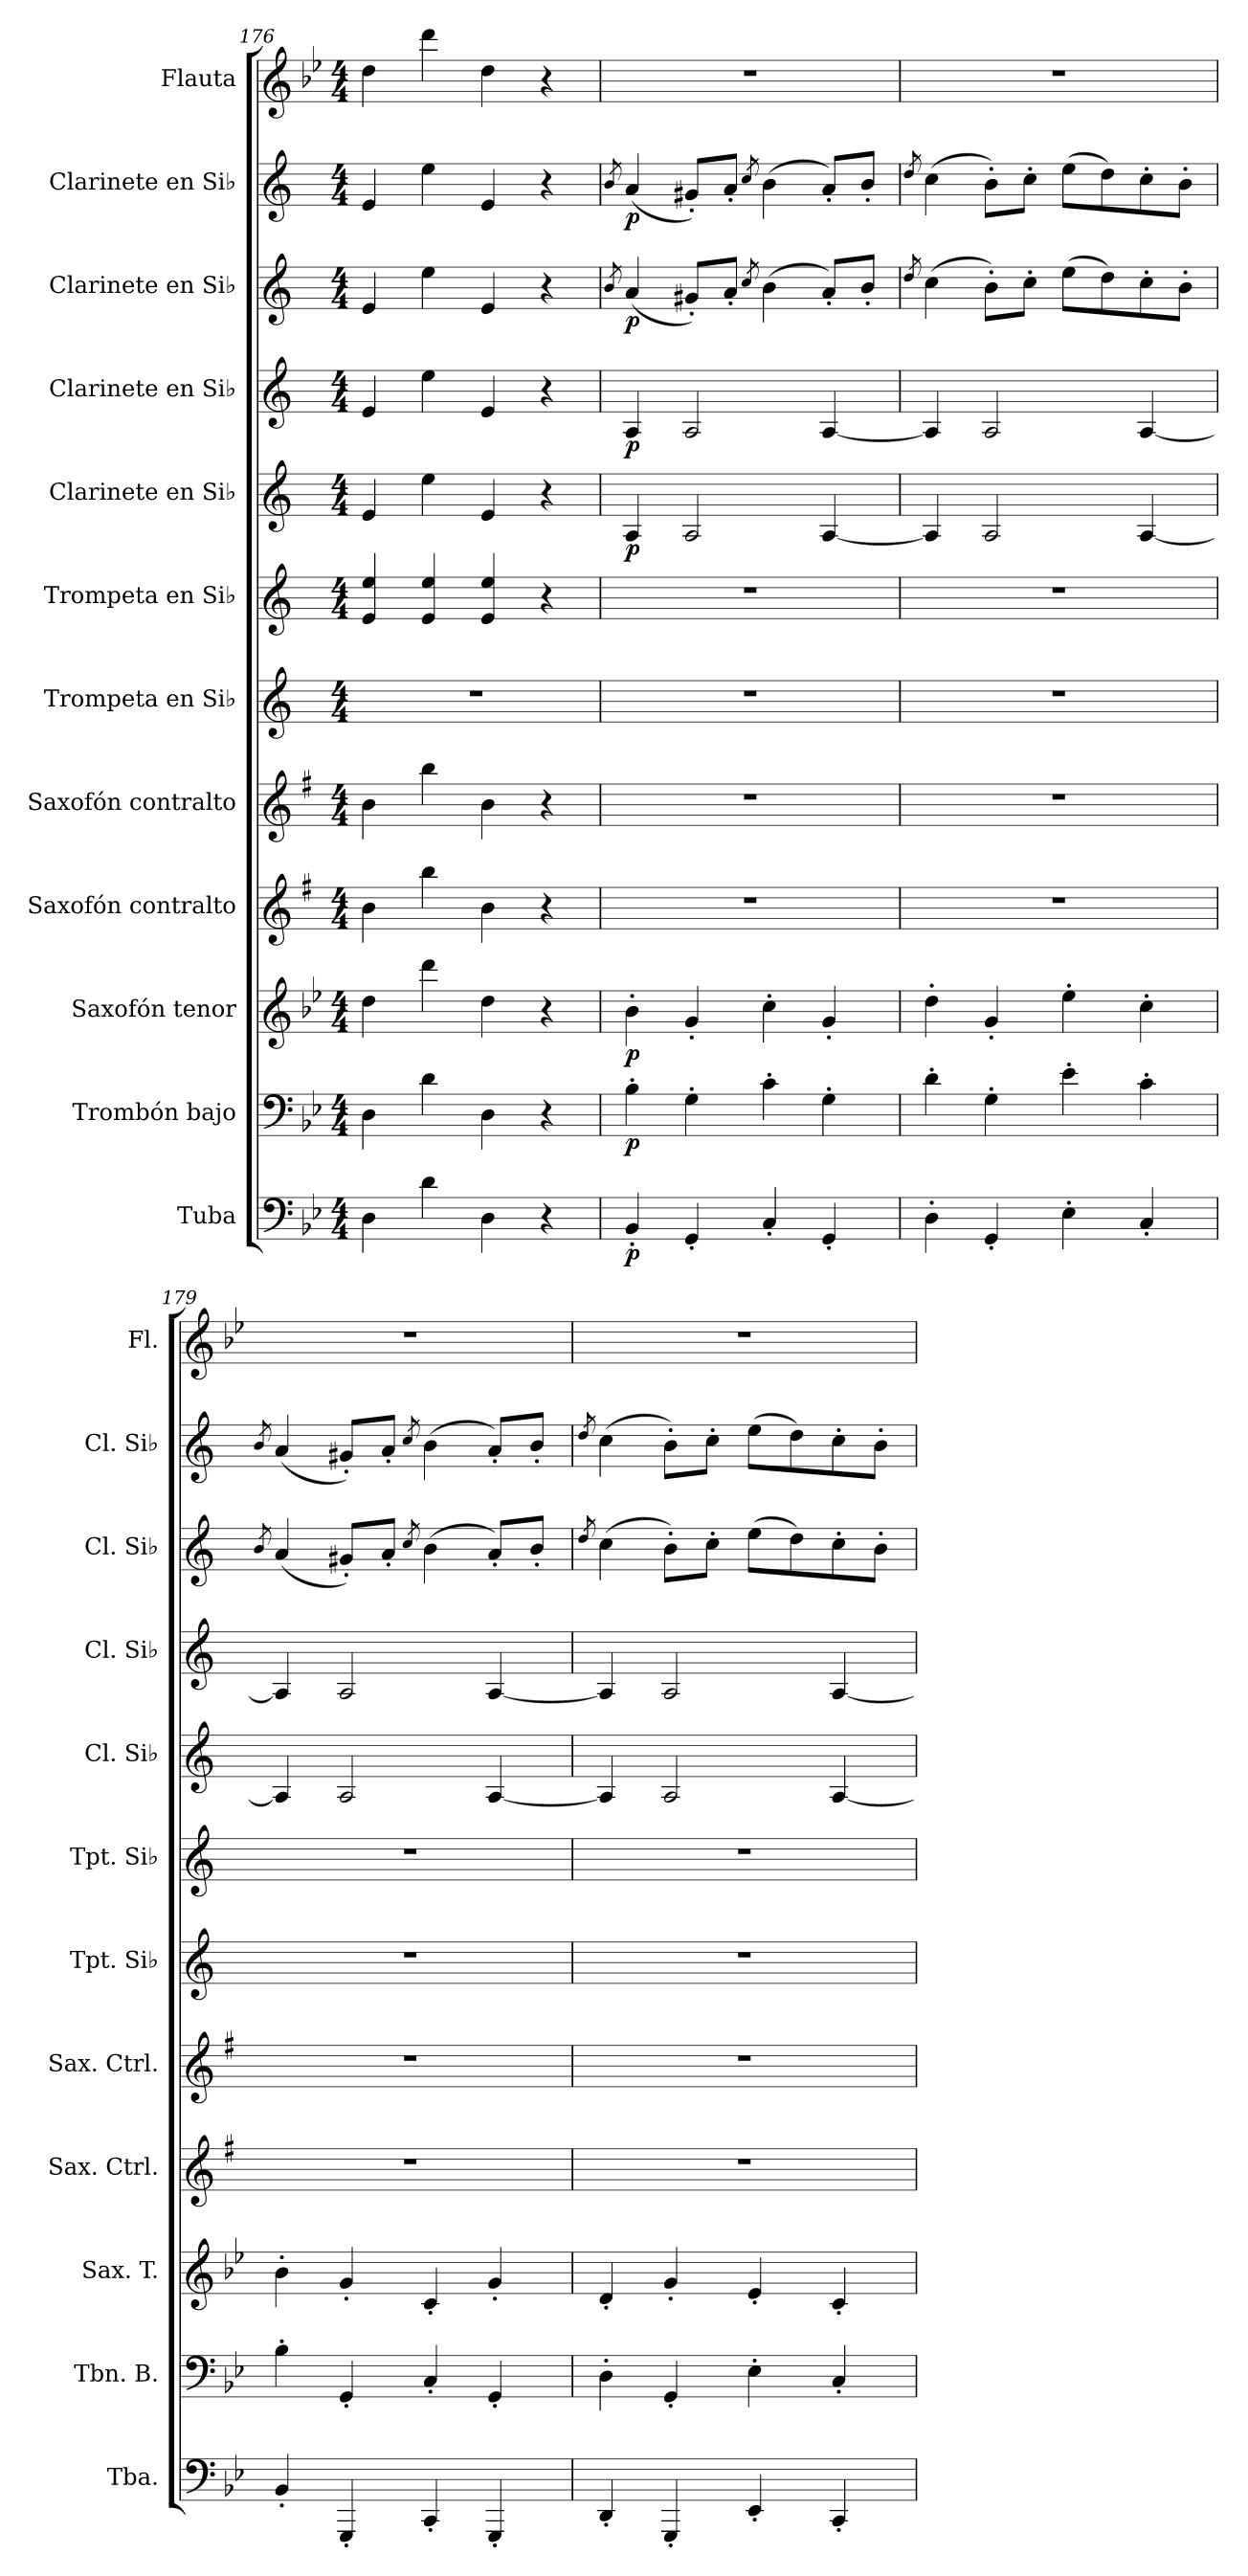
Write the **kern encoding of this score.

**kern	**dynam	**kern	**dynam	**kern	**dynam	**kern	**kern	**kern	**kern	**kern	**dynam	**kern	**dynam	**kern	**dynam	**kern	**dynam	**kern
*part12	*part12	*part11	*part11	*part10	*part10	*part9	*part8	*part7	*part6	*part5	*part5	*part4	*part4	*part3	*part3	*part2	*part2	*part1
*staff12	*staff12	*staff11	*staff11	*staff10	*staff10	*staff9	*staff8	*staff7	*staff6	*staff5	*staff5	*staff4	*staff4	*staff3	*staff3	*staff2	*staff2	*staff1
*I"Tuba	*	*I"Trombón bajo	*	*I"Saxofón tenor	*	*I"Saxofón contralto	*I"Saxofón contralto	*I"Trompeta en Si♭	*I"Trompeta en Si♭	*I"Clarinete en Si♭	*	*I"Clarinete en Si♭	*	*I"Clarinete en Si♭	*	*I"Clarinete en Si♭	*	*I"Flauta
*I'Tba.	*	*I'Tbn. B.	*	*I'Sax. T.	*	*I'Sax. Ctrl.	*I'Sax. Ctrl.	*I'Tpt. Si♭	*I'Tpt. Si♭	*I'Cl. Si♭	*	*I'Cl. Si♭	*	*I'Cl. Si♭	*	*I'Cl. Si♭	*	*I'Fl.
*clefF4	*	*clefF4	*	*clefG2	*	*clefG2	*clefG2	*clefG2	*clefG2	*clefG2	*	*clefG2	*	*clefG2	*	*clefG2	*	*clefG2
*	*	*	*	*ITrd8c14	*	*ITrd5c9	*ITrd5c9	*ITrd1c2	*ITrd1c2	*ITrd1c2	*	*ITrd1c2	*	*ITrd1c2	*	*ITrd1c2	*	*
*k[b-e-]	*	*k[b-e-]	*	*k[b-e-]	*	*k[b-e-]	*k[b-e-]	*k[b-e-]	*k[b-e-]	*k[b-e-]	*	*k[b-e-]	*	*k[b-e-]	*	*k[b-e-]	*	*k[b-e-]
*M4/4	*	*M4/4	*	*M4/4	*	*M4/4	*M4/4	*M4/4	*M4/4	*M4/4	*	*M4/4	*	*M4/4	*	*M4/4	*	*M4/4
=176	=176	=176	=176	=176	=176	=176	=176	=176	=176	=176	=176	=176	=176	=176	=176	=176	=176	=176
4D\	.	4D\	.	4d\	.	4d\	4d\	1r	4d/ 4dd/	4d/	.	4d/	.	4d/	.	4d/	.	4dd\
4d\	.	4d\	.	4dd\	.	4dd\	4dd\	.	4d/ 4dd/	4dd\	.	4dd\	.	4dd\	.	4dd\	.	4ddd\
4D\	.	4D\	.	4d\	.	4d\	4d\	.	4d/ 4dd/	4d/	.	4d/	.	4d/	.	4d/	.	4dd\
4r	.	4r	.	4r	.	4r	4r	.	4r	4r	.	4r	.	4r	.	4r	.	4r
=177	=177	=177	=177	=177	=177	=177	=177	=177	=177	=177	=177	=177	=177	=177	=177	=177	=177	=177
.	.	.	.	.	.	.	.	.	.	.	.	.	.	8qa/	.	8qa/	.	.
!	!LO:DY:b	!	!LO:DY:b	!	!LO:DY:b	!	!	!	!	!	!LO:DY:b	!	!LO:DY:b	!	!LO:DY:b	!	!LO:DY:b	!
4BB-'/	p	4B-'\	p	4B-'\	p	1r	1r	1r	1r	4G/	p	4G/	p	(<4g/	p	(<4g/	p	1r
4GG'/	.	4G'\	.	4G'/	.	.	.	.	.	2G/	.	2G/	.	8f#X'/L)	.	8f#X'/L)	.	.
.	.	.	.	.	.	.	.	.	.	.	.	.	.	8g'/J	.	8g'/J	.	.
.	.	.	.	.	.	.	.	.	.	.	.	.	.	8qb-/	.	8qb-/	.	.
4C'/	.	4c'\	.	4c'\	.	.	.	.	.	.	.	.	.	(>4a\	.	(>4a\	.	.
4GG'/	.	4G'\	.	4G'/	.	.	.	.	.	[4G/	.	[4G/	.	8g'/L)	.	8g'/L)	.	.
.	.	.	.	.	.	.	.	.	.	.	.	.	.	8a'/J	.	8a'/J	.	.
=178	=178	=178	=178	=178	=178	=178	=178	=178	=178	=178	=178	=178	=178	=178	=178	=178	=178	=178
.	.	.	.	.	.	.	.	.	.	.	.	.	.	8qcc/	.	8qcc/	.	.
4D'\	.	4d'\	.	4d'\	.	1r	1r	1r	1r	4G/]	.	4G/]	.	(>4b-\	.	(>4b-\	.	1r
4GG'/	.	4G'\	.	4G'/	.	.	.	.	.	2G/	.	2G/	.	8a'\L)	.	8a'\L)	.	.
.	.	.	.	.	.	.	.	.	.	.	.	.	.	8b-'\J	.	8b-'\J	.	.
4E-'\	.	4e-'\	.	4e-'\	.	.	.	.	.	.	.	.	.	(>8dd\L	.	(>8dd\L	.	.
.	.	.	.	.	.	.	.	.	.	.	.	.	.	8cc\)	.	8cc\)	.	.
4C'/	.	4c'\	.	4c'\	.	.	.	.	.	[4G/	.	[4G/	.	8b-'\	.	8b-'\	.	.
.	.	.	.	.	.	.	.	.	.	.	.	.	.	8a'\J	.	8a'\J	.	.
!!LO:PB:g=z
=179	=179	=179	=179	=179	=179	=179	=179	=179	=179	=179	=179	=179	=179	=179	=179	=179	=179	=179
.	.	.	.	.	.	.	.	.	.	.	.	.	.	8qa/	.	8qa/	.	.
4BB-'/	.	4B-'\	.	4B-'\	.	1r	1r	1r	1r	4G/]	.	4G/]	.	(<4g/	.	(<4g/	.	1r
4GGG'/	.	4GG'/	.	4G'/	.	.	.	.	.	2G/	.	2G/	.	8f#X'/L)	.	8f#X'/L)	.	.
.	.	.	.	.	.	.	.	.	.	.	.	.	.	8g'/J	.	8g'/J	.	.
.	.	.	.	.	.	.	.	.	.	.	.	.	.	8qb-/	.	8qb-/	.	.
4CC'/	.	4C'/	.	4C'/	.	.	.	.	.	.	.	.	.	(>4a\	.	(>4a\	.	.
4GGG'/	.	4GG'/	.	4G'/	.	.	.	.	.	[4G/	.	[4G/	.	8g'/L)	.	8g'/L)	.	.
.	.	.	.	.	.	.	.	.	.	.	.	.	.	8a'/J	.	8a'/J	.	.
=180	=180	=180	=180	=180	=180	=180	=180	=180	=180	=180	=180	=180	=180	=180	=180	=180	=180	=180
.	.	.	.	.	.	.	.	.	.	.	.	.	.	8qcc/	.	8qcc/	.	.
4DD'/	.	4D'\	.	4D'/	.	1r	1r	1r	1r	4G/]	.	4G/]	.	(>4b-\	.	(>4b-\	.	1r
4GGG'/	.	4GG'/	.	4G'/	.	.	.	.	.	2G/	.	2G/	.	8a'\L)	.	8a'\L)	.	.
.	.	.	.	.	.	.	.	.	.	.	.	.	.	8b-'\J	.	8b-'\J	.	.
4EE-'/	.	4E-'\	.	4E-'/	.	.	.	.	.	.	.	.	.	(>8dd\L	.	(>8dd\L	.	.
.	.	.	.	.	.	.	.	.	.	.	.	.	.	8cc\)	.	8cc\)	.	.
4CC'/	.	4C'/	.	4C'/	.	.	.	.	.	[4G/	.	[4G/	.	8b-'\	.	8b-'\	.	.
.	.	.	.	.	.	.	.	.	.	.	.	.	.	8a'\J	.	8a'\J	.	.
=	=	=	=	=	=	=	=	=	=	=	=	=	=	=	=	=	=	=
*-	*-	*-	*-	*-	*-	*-	*-	*-	*-	*-	*-	*-	*-	*-	*-	*-	*-	*-
